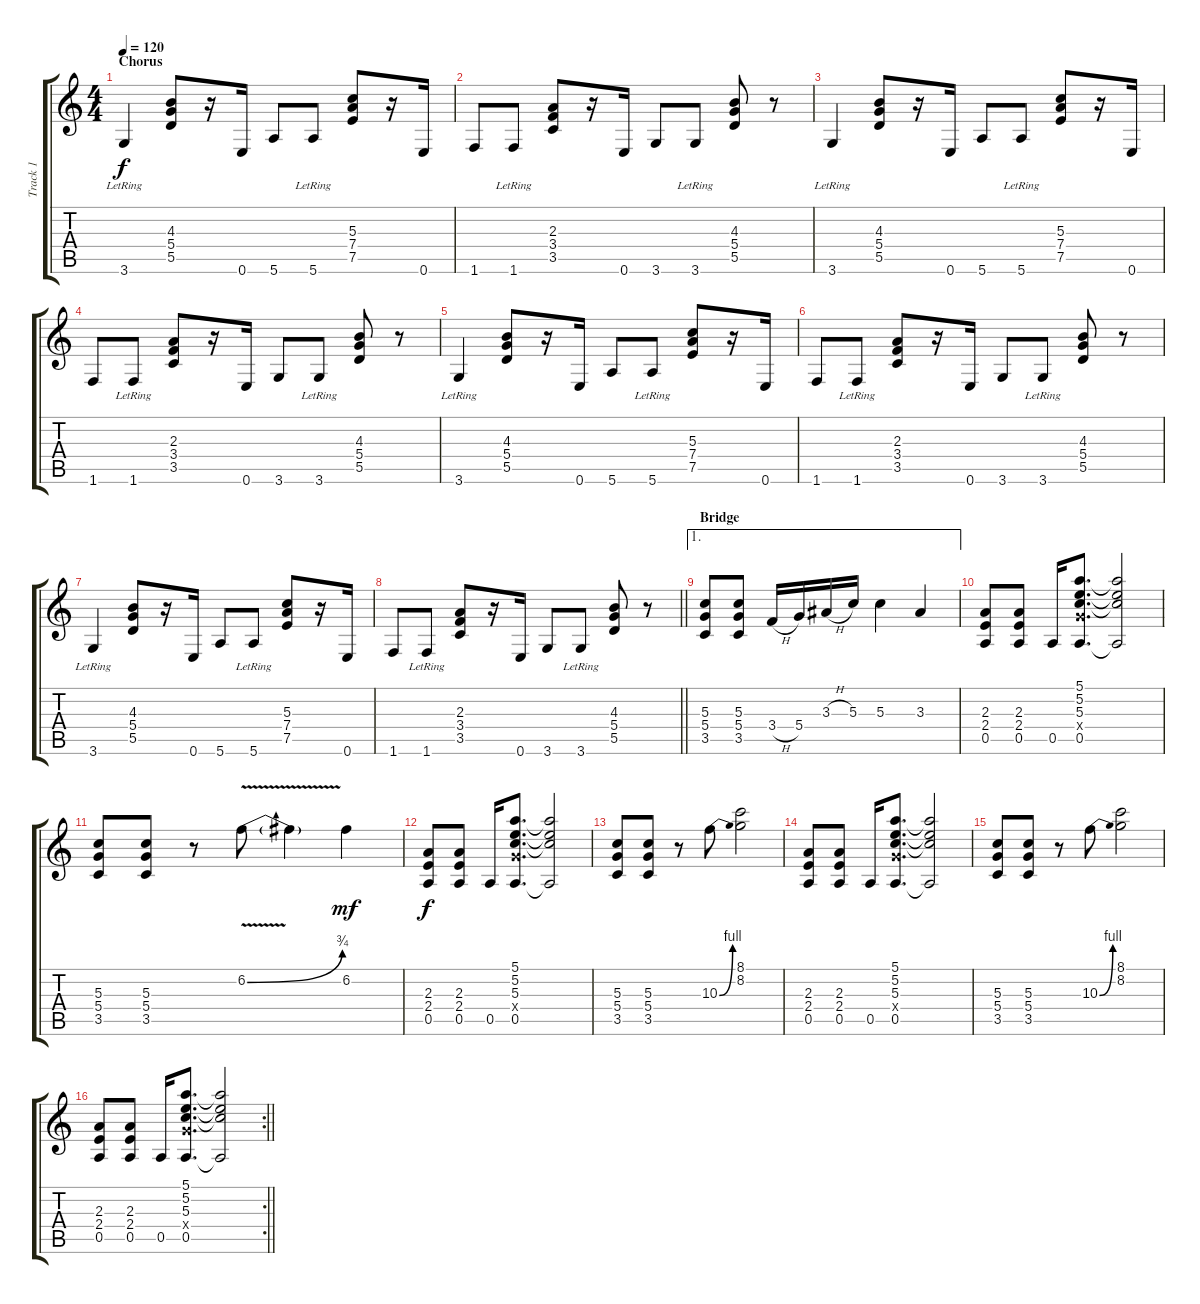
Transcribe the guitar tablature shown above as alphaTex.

\track ("Track 1" "Track 1") {instrument overdrivenguitar}
\staff {score tabs}
\tuning (E4 B3 G3 D3 A2 E2) {hide}
\ts (4 4)
\section ("" "Chorus")
\tempo 120
\clef g2
\ks c
3.6{lr}.4{dy f} (4.3 5.4 5.5).8 r.16 0.6.16 5.6.8 5.6{lr}.8 (5.3 7.4 7.5).8 r.16 0.6.16 |
1.6.8 1.6{lr}.8 (2.3 3.4 3.5).8 r.16 0.6.16 3.6.8 3.6{lr}.8 (4.3 5.4 5.5).8 r.8 |
3.6{lr}.4 (4.3 5.4 5.5).8 r.16 0.6.16 5.6.8 5.6{lr}.8 (5.3 7.4 7.5).8 r.16 0.6.16 |
1.6.8 1.6{lr}.8 (2.3 3.4 3.5).8 r.16 0.6.16 3.6.8 3.6{lr}.8 (4.3 5.4 5.5).8 r.8 |
3.6{lr}.4 (4.3 5.4 5.5).8 r.16 0.6.16 5.6.8 5.6{lr}.8 (5.3 7.4 7.5).8 r.16 0.6.16 |
1.6.8 1.6{lr}.8 (2.3 3.4 3.5).8 r.16 0.6.16 3.6.8 3.6{lr}.8 (4.3 5.4 5.5).8 r.8 |
3.6{lr}.4 (4.3 5.4 5.5).8 r.16 0.6.16 5.6.8 5.6{lr}.8 (5.3 7.4 7.5).8 r.16 0.6.16 |
\barLineRight lightlight
1.6.8 1.6{lr}.8 (2.3 3.4 3.5).8 r.16 0.6.16 3.6.8 3.6{lr}.8 (4.3 5.4 5.5).8 r.8 |
\ae 1
\section ("" "Bridge")
(5.3 5.4 3.5).8 (5.3 5.4 3.5).8 3.4{h}.16 5.4.16 3.3{h}.16 5.3.16 5.3.4 3.3.4 |
(2.3 2.4 0.5).8 (2.3 2.4 0.5).8 0.5.16 (5.1 5.2 5.3 5.4{x} 0.5).8{d} (5.1{t} 5.2{t} 5.3{t} 0.5{t}).2 |
(5.3 5.4 3.5).8 (5.3 5.4 3.5).8 r.8 6.2{be (bend 0 0 60 3) v}.8 6.2{t}.4 6.2.4{dy mf} |
(2.3 2.4 0.5).8{dy f} (2.3 2.4 0.5).8 0.5.16 (5.1 5.2 5.3 5.4{x} 0.5).8{d} (5.1{t} 5.2{t} 5.3{t} 0.5{t}).2 |
(5.3 5.4 3.5).8 (5.3 5.4 3.5).8 r.8 10.3{be (bend 0 0 60 4)}.8 (8.1 8.2).2 |
(2.3 2.4 0.5).8 (2.3 2.4 0.5).8 0.5.16 (5.1 5.2 5.3 5.4{x} 0.5).8{d} (5.1{t} 5.2{t} 5.3{t} 0.5{t}).2 |
(5.3 5.4 3.5).8 (5.3 5.4 3.5).8 r.8 10.3{be (bend 0 0 60 4)}.8 (8.1 8.2).2 |
\rc 2
\barLineRight lightlight
(2.3 2.4 0.5).8 (2.3 2.4 0.5).8 0.5.16 (5.1 5.2 5.3 5.4{x} 0.5).8{d} (5.1{t} 5.2{t} 5.3{t} 0.5{t}).2
